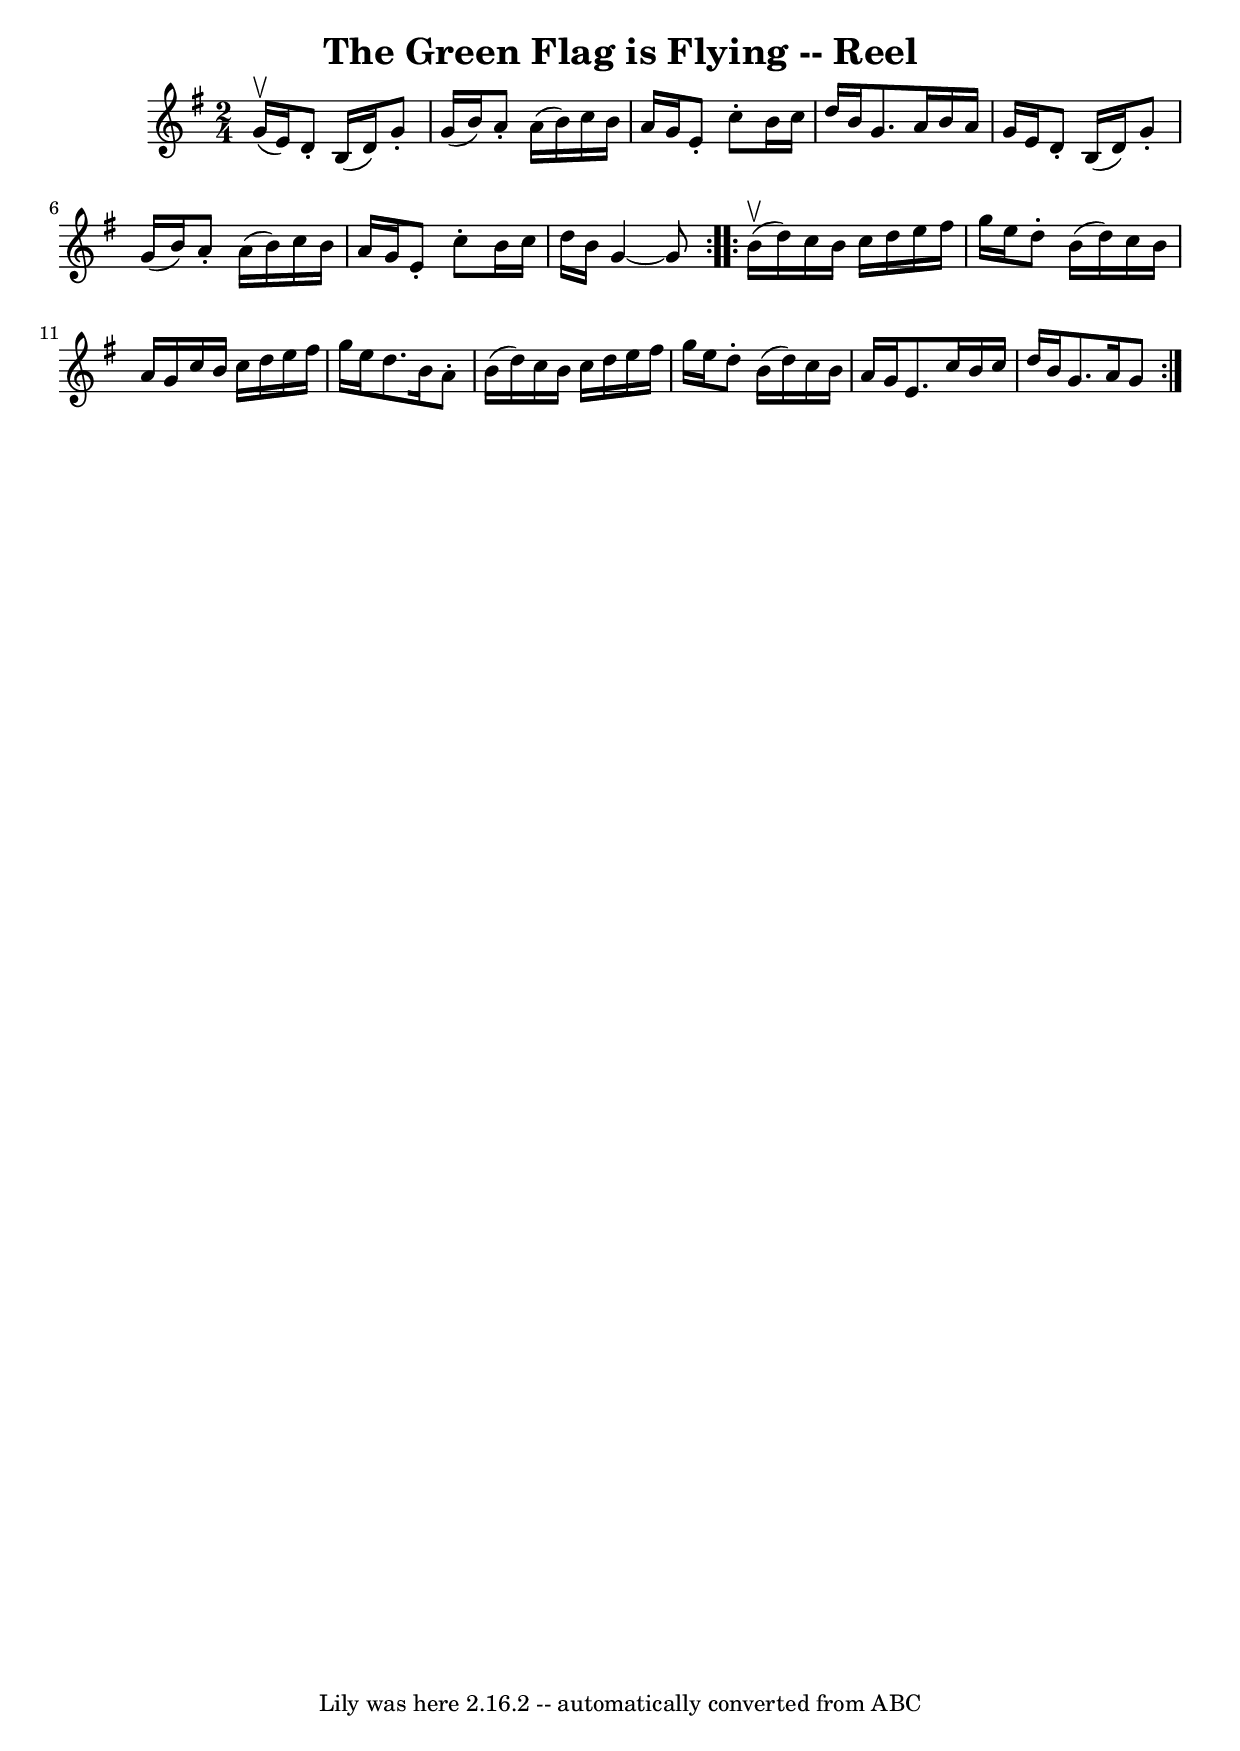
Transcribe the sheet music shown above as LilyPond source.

\version "2.16.2"
\include "Mammoth.ily"
\header {
  %% book = "Ryan's Mammoth Collection"
  crossRefNumber = "1"
  footnotes = "\\\\259"
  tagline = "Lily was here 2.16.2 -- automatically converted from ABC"
  title = "The Green Flag is Flying -- Reel"

}
voicedefault =  {



  \repeat volta 2 {

    \time 2/4 
    \key g \major     g'16^\upbow(e'16)  |
    d'8-. b16 (     d'16) g'8-. g'16 (b'16)    |
    a'8-. a'16 (b'16)       c''16 b'16 a'16 g'16     |
    e'8-. c''8-. b'16 c''16        d''16 b'16     |
    g'8. a'16 b'16 a'16 g'16 e'16     |
    d'8-. b16 (d'16) g'8-. g'16 (b'16)   |
         a'8-. a'16 (b'16) c''16 b'16 a'16 g'16     |
    e'8-. c''8-. b'16 c''16 d''16 b'16    |
    g'4   ~ g'8  
  }   
  
  \repeat volta 2 {     b'16^\upbow(d''16)  |
    c''16 b'16         c''16 d''16 e''16 fis''16 g''16 e''16     |
    d''8-.        b'16 (d''16) c''16 b'16 a'16 g'16     |
    c''16 b'16       c''16 d''16 e''16 fis''16 g''16 e''16     |
    d''8.         b'16 a'8-. b'16 (d''16)    |
    c''16 b'16 c''16         d''16 e''16 fis''16 g''16 e''16     |
    d''8-. b'16 (     d''16) c''16 b'16 a'16 g'16     |
    e'8. c''16 b'16        c''16 d''16 b'16     |
    g'8. a'16 g'8  
  }   

}

\score{
  <<

    \context Staff="default"
    {
      \voicedefault 
      
    }

  >>
  \layout {
    
  }
  \midi {
  }

}
